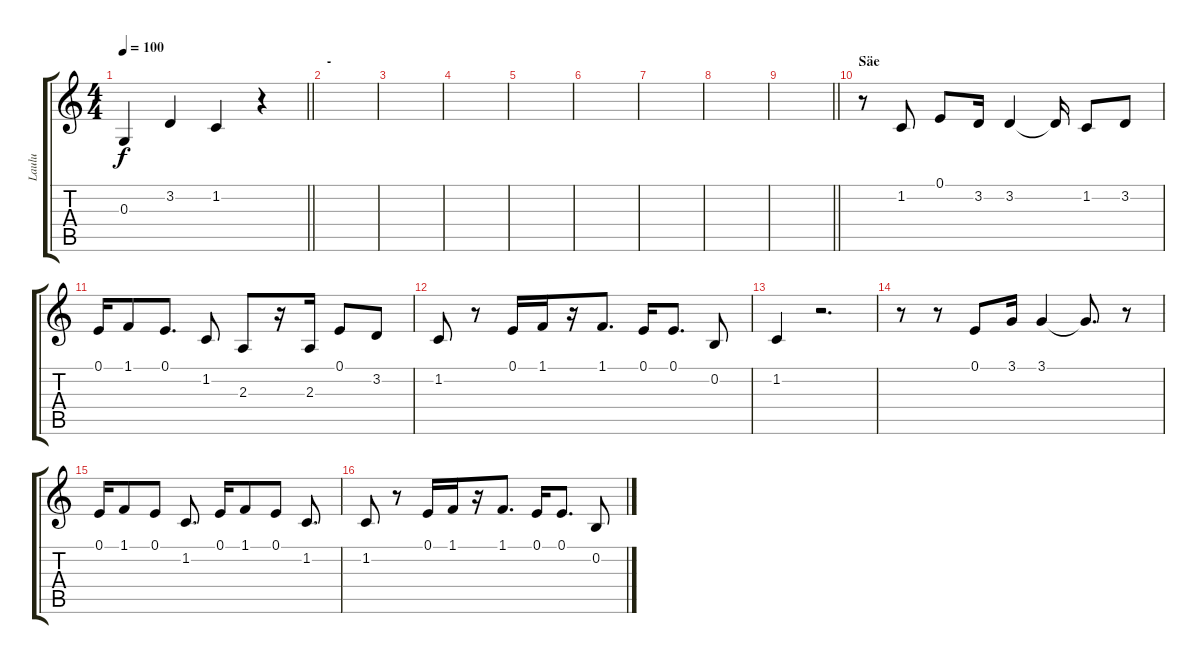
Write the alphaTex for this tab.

\track ("Laulu" "Laulu") {instrument lead6voice}
\staff {score tabs}
\tuning (E4 B3 G3 D3 A2 E2) {hide}
\ts (4 4)
\tempo 100
\clef g2
\barLineRight lightlight
\ks c
0.3.4{dy f} 3.2.4 1.2.4 r.4 |
\section ("" "-")
|
|
|
|
|
|
|
\barLineRight lightlight
|
\section ("" "Säe")
r.8 1.2.8 0.1.8 3.2.16 3.2.4 3.2{t}.16 1.2.8 3.2.8 |
0.1.16 1.1.8 0.1.8{d} 1.2.8 2.3.8 r.16 2.3.16 0.1.8 3.2.8 |
1.2.8 r.8 0.1.16 1.1.16 r.16 1.1.8{d} 0.1.16 0.1.8{d} 0.2.8 |
1.2.4 r.2{d} |
r.8 r.8 0.1.8 3.1.16 3.1.4 3.1{t}.8{d} r.8 |
0.1.16 1.1.8 0.1.8 1.2.8{d} 0.1.16 1.1.8 0.1.8 1.2.8{d} |
1.2.8 r.8 0.1.16 1.1.16 r.16 1.1.8{d} 0.1.16 0.1.8{d} 0.2.8
